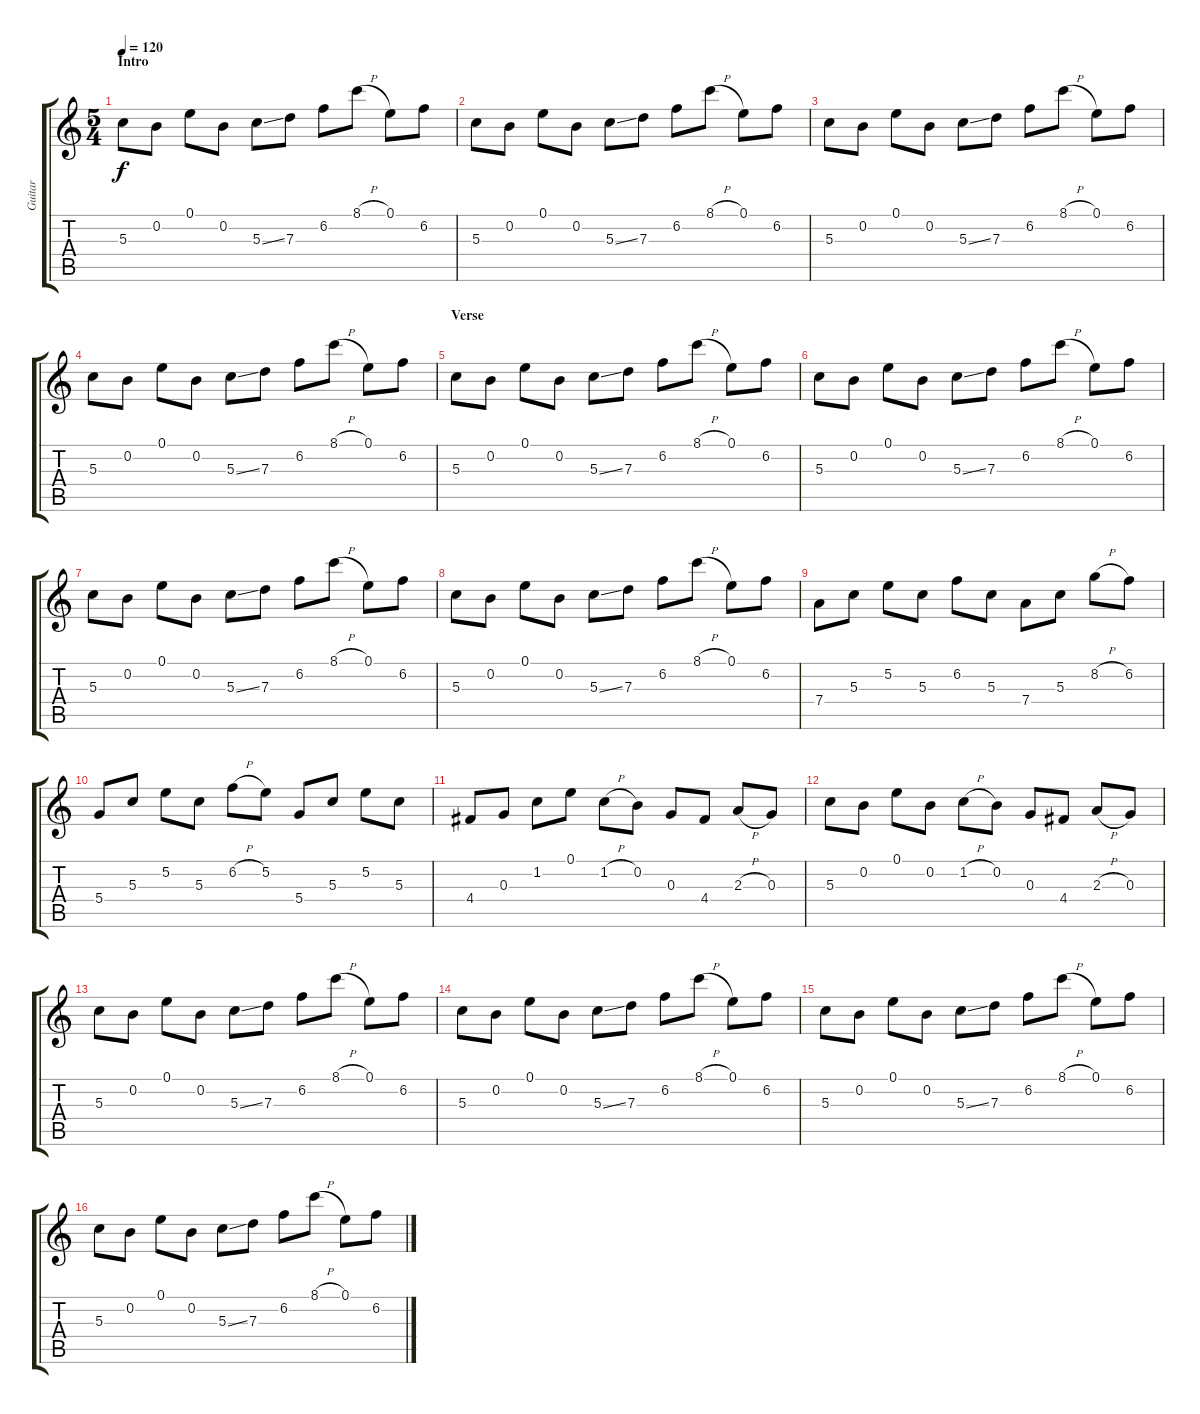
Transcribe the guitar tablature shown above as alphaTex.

\track ("Guitar" "Guitar") {instrument acousticguitarsteel}
\staff {score tabs}
\tuning (E4 B3 G3 D3 A2 E2) {hide}
\ts (5 4)
\section ("" "Intro")
\tempo 120
\clef g2
\ks c
5.3.8{dy f instrument acousticguitarsteel} 0.2.8 0.1.8 0.2.8 5.3{ss}.8 7.3.8 6.2.8 8.1{h}.8 0.1.8 6.2.8 |
5.3.8 0.2.8 0.1.8 0.2.8 5.3{ss}.8 7.3.8 6.2.8 8.1{h}.8 0.1.8 6.2.8 |
5.3.8 0.2.8 0.1.8 0.2.8 5.3{ss}.8 7.3.8 6.2.8 8.1{h}.8 0.1.8 6.2.8 |
5.3.8 0.2.8 0.1.8 0.2.8 5.3{ss}.8 7.3.8 6.2.8 8.1{h}.8 0.1.8 6.2.8 |
\section ("" "Verse")
5.3.8 0.2.8 0.1.8 0.2.8 5.3{ss}.8 7.3.8 6.2.8 8.1{h}.8 0.1.8 6.2.8 |
5.3.8 0.2.8 0.1.8 0.2.8 5.3{ss}.8 7.3.8 6.2.8 8.1{h}.8 0.1.8 6.2.8 |
5.3.8 0.2.8 0.1.8 0.2.8 5.3{ss}.8 7.3.8 6.2.8 8.1{h}.8 0.1.8 6.2.8 |
5.3.8 0.2.8 0.1.8 0.2.8 5.3{ss}.8 7.3.8 6.2.8 8.1{h}.8 0.1.8 6.2.8 |
7.4.8 5.3.8 5.2.8 5.3.8 6.2.8 5.3.8 7.4.8 5.3.8 8.2{h}.8 6.2.8 |
5.4.8 5.3.8 5.2.8 5.3.8 6.2{h}.8 5.2.8 5.4.8 5.3.8 5.2.8 5.3.8 |
4.4.8 0.3.8 1.2.8 0.1.8 1.2{h}.8 0.2.8 0.3.8 4.4.8 2.3{h}.8 0.3.8 |
5.3.8 0.2.8 0.1.8 0.2.8 1.2{h}.8 0.2.8 0.3.8 4.4.8 2.3{h}.8 0.3.8 |
5.3.8 0.2.8 0.1.8 0.2.8 5.3{ss}.8 7.3.8 6.2.8 8.1{h}.8 0.1.8 6.2.8 |
5.3.8 0.2.8 0.1.8 0.2.8 5.3{ss}.8 7.3.8 6.2.8 8.1{h}.8 0.1.8 6.2.8 |
5.3.8 0.2.8 0.1.8 0.2.8 5.3{ss}.8 7.3.8 6.2.8 8.1{h}.8 0.1.8 6.2.8 |
5.3.8 0.2.8 0.1.8 0.2.8 5.3{ss}.8 7.3.8 6.2.8 8.1{h}.8 0.1.8 6.2.8
